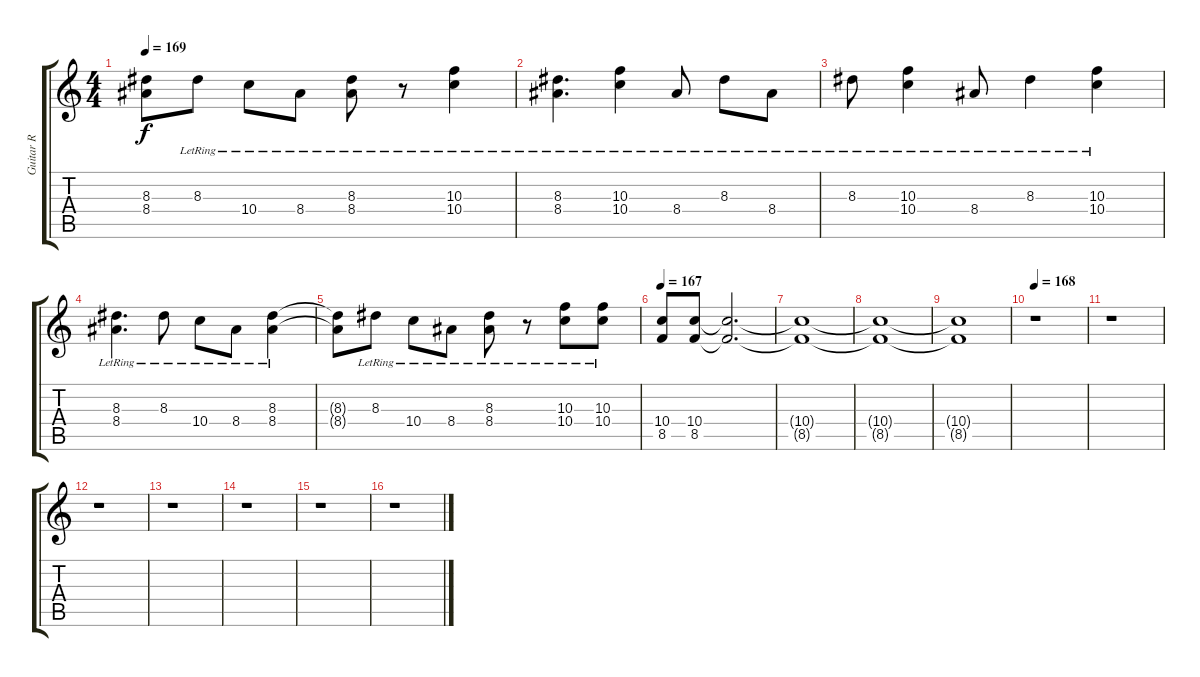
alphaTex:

\track ("Guitar R" "Guitar R") {instrument distortionguitar}
\staff {score tabs}
\tuning (E4 B3 G3 D3 A2 E2) {hide}
\ts (4 4)
\tempo 169
\clef g2
\ks c
(8.3{t} 8.4{t}).8{dy f} 8.3{lr}.8 10.4{lr}.8 8.4{lr}.8 (8.3{lr} 8.4).8 r.8 (10.3{lr} 10.4).4 |
(8.3{lr} 8.4{lr}).4{d} (10.3{lr} 10.4{lr}).4 8.4{lr}.8 8.3{lr}.8 8.4{lr}.8 |
8.3{lr}.8 (10.3{lr} 10.4{lr}).4 8.4{lr}.8 8.3{lr}.4 (10.3{lr} 10.4{lr}).4 |
(8.3{lr} 8.4{lr}).4{d} 8.3{lr}.8 10.4{lr}.8 8.4{lr}.8 (8.3{lr} 8.4).4 |
(8.3{t} 8.4{t}).8 8.3{lr}.8 10.4{lr}.8 8.4{lr}.8 (8.3{lr} 8.4).8 r.8 (10.3{lr} 10.4).8 (10.3{lr} 10.4{lr}).8 |
\tempo 167
(10.4 8.5).8 (10.4 8.5).8 (10.4{t} 8.5{t}).2{d} |
(10.4{t} 8.5{t}).1 |
(10.4{t} 8.5{t}).1 |
(10.4{t} 8.5{t}).1 |
\tempo 168
r.1 |
r.1 |
r.1 |
r.1 |
r.1 |
r.1 |
r.1
